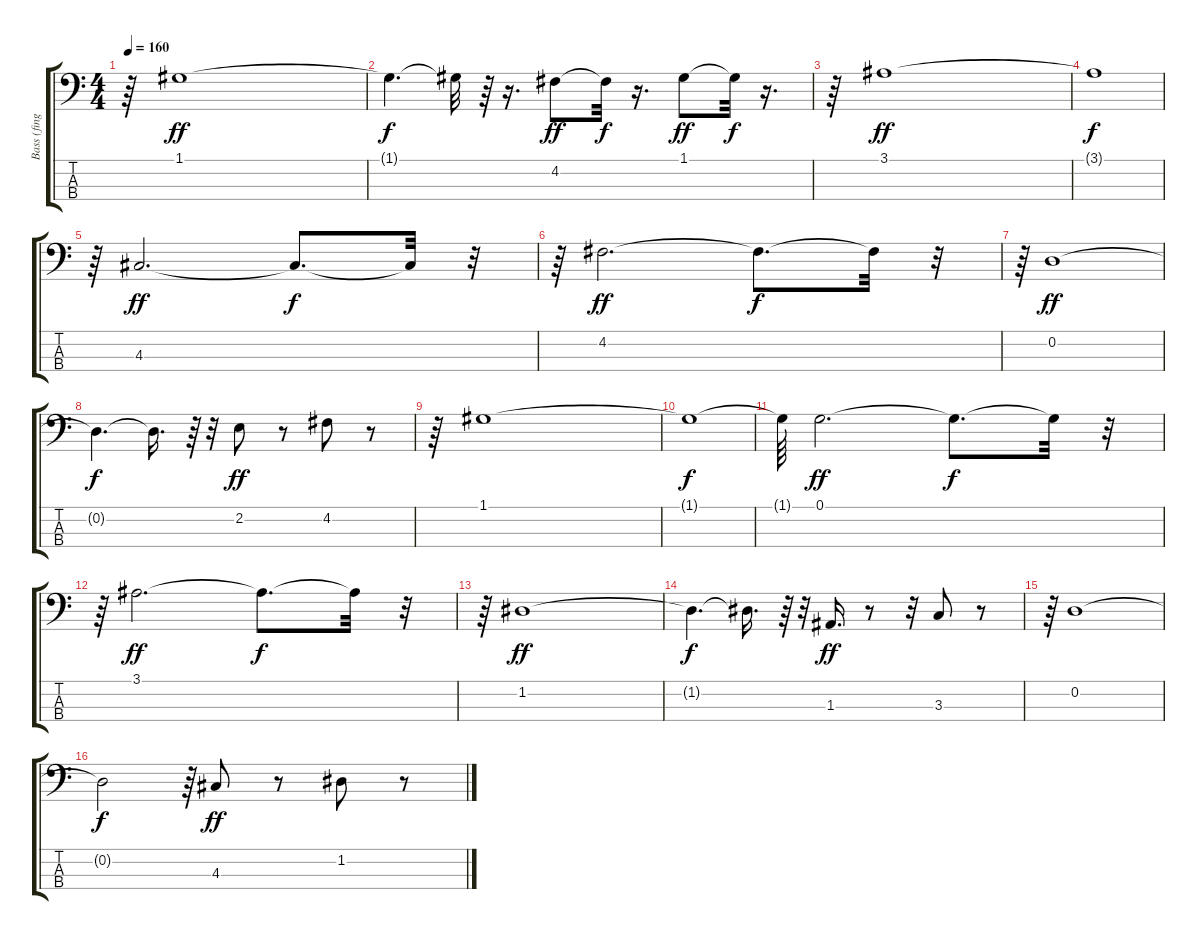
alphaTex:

\track ("Bass (finger)" "Bass (fing") {instrument electricbassfinger}
\staff {score tabs}
\tuning (G2 D2 A1 E1) {hide}
\ts (4 4)
\tempo 160
\clef f4
\ks c
r.64{dy ff} 1.1.1 |
1.1{t}.4{d dy f} 1.1{t}.32 r.64 r.16{d} 4.2.8{dy ff} 4.2{t}.32{dy f} r.16{d} 1.1.8{dy ff} 1.1{t}.32{dy f} r.16{d} |
r.64 3.1.1{dy ff} |
3.1{t}.1{dy f} |
r.64 4.3.2{d dy ff} 4.3{t}.8{d dy f} 4.3{t}.32 r.32 |
r.64 4.2.2{d dy ff} 4.2{t}.8{d dy f} 4.2{t}.32 r.32 |
r.64 0.2.1{dy ff} |
0.2{t}.4{d dy f} 0.2{t}.16{d} r.64 r.32 2.2.8{dy ff} r.8 4.2.8 r.8 |
r.64 1.1.1 |
1.1{t}.1{dy f} |
1.1{t}.64 0.1.2{d dy ff} 0.1{t}.8{d dy f} 0.1{t}.32 r.32 |
r.64 3.1.2{d dy ff} 3.1{t}.8{d dy f} 3.1{t}.32 r.32 |
r.64 1.2.1{dy ff} |
1.2{t}.4{d dy f} 1.2{t}.16{d} r.64 r.32 1.3.16{d dy ff} r.8 r.32 3.3.8 r.8 |
r.64 0.2.1 |
0.2{t}.2{dy f} r.64 4.3.8{dy ff} r.8 1.2.8 r.8
